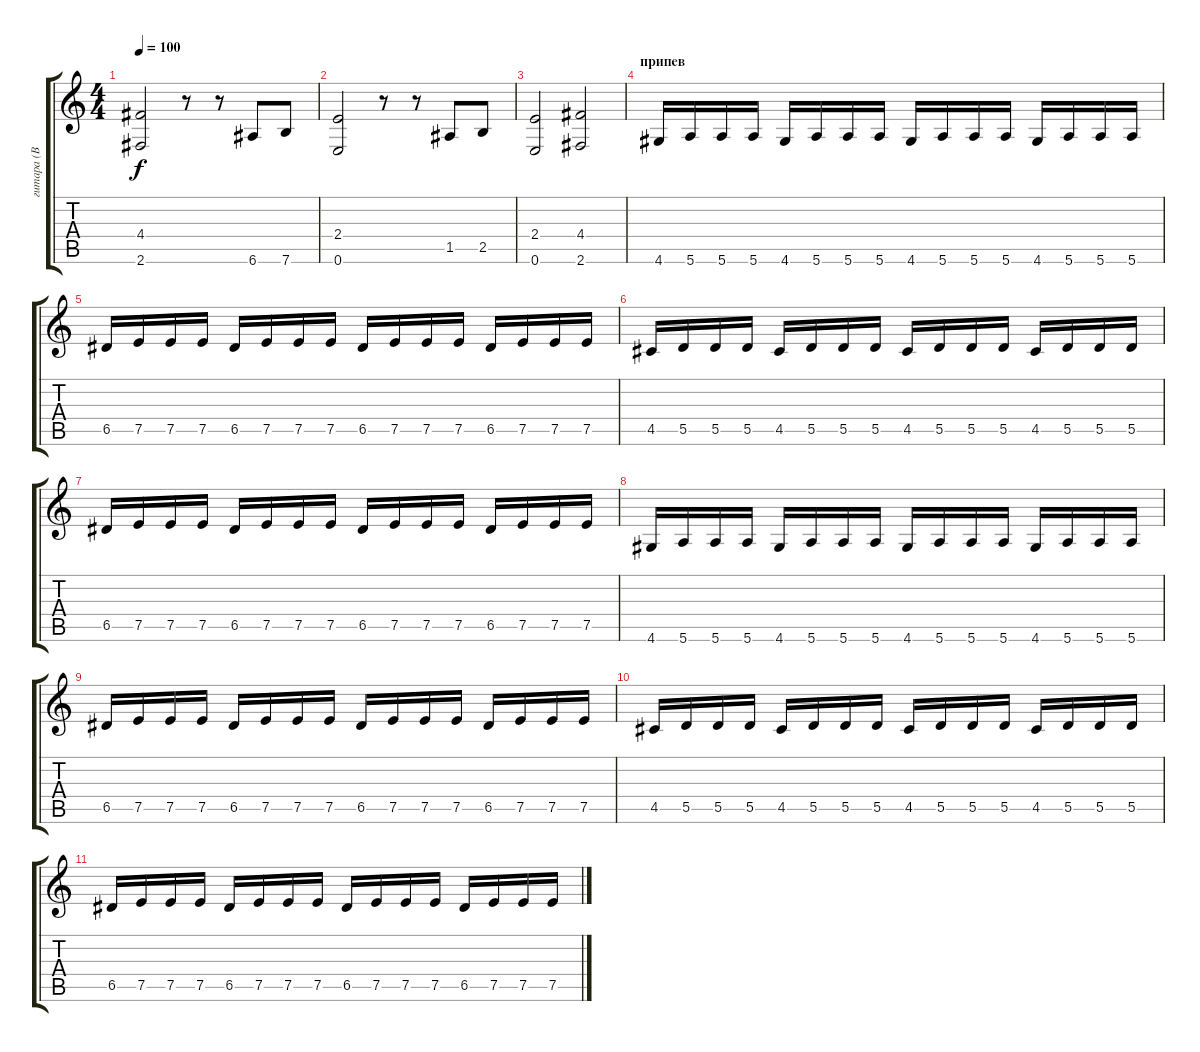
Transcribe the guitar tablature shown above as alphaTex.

\track (" гитара (Вадим)" " гитара (В") {instrument distortionguitar}
\staff {score tabs}
\tuning (E4 B3 G3 D3 A2 E2) {hide}
\ts (4 4)
\tempo 100
\clef g2
\ks c
(4.4 2.6).2{dy f} r.8 r.8 6.6.8 7.6.8 |
(2.4 0.6).2 r.8 r.8 1.5.8 2.5.8 |
(2.4 0.6).2 (4.4 2.6).2 |
\section ("" "припев")
4.6.16 5.6.16 5.6.16 5.6.16 4.6.16 5.6.16 5.6.16 5.6.16 4.6.16 5.6.16 5.6.16 5.6.16 4.6.16 5.6.16 5.6.16 5.6.16 |
6.5.16 7.5.16 7.5.16 7.5.16 6.5.16 7.5.16 7.5.16 7.5.16 6.5.16 7.5.16 7.5.16 7.5.16 6.5.16 7.5.16 7.5.16 7.5.16 |
4.5.16 5.5.16 5.5.16 5.5.16 4.5.16 5.5.16 5.5.16 5.5.16 4.5.16 5.5.16 5.5.16 5.5.16 4.5.16 5.5.16 5.5.16 5.5.16 |
6.5.16 7.5.16 7.5.16 7.5.16 6.5.16 7.5.16 7.5.16 7.5.16 6.5.16 7.5.16 7.5.16 7.5.16 6.5.16 7.5.16 7.5.16 7.5.16 |
4.6.16 5.6.16 5.6.16 5.6.16 4.6.16 5.6.16 5.6.16 5.6.16 4.6.16 5.6.16 5.6.16 5.6.16 4.6.16 5.6.16 5.6.16 5.6.16 |
6.5.16 7.5.16 7.5.16 7.5.16 6.5.16 7.5.16 7.5.16 7.5.16 6.5.16 7.5.16 7.5.16 7.5.16 6.5.16 7.5.16 7.5.16 7.5.16 |
4.5.16 5.5.16 5.5.16 5.5.16 4.5.16 5.5.16 5.5.16 5.5.16 4.5.16 5.5.16 5.5.16 5.5.16 4.5.16 5.5.16 5.5.16 5.5.16 |
6.5.16 7.5.16 7.5.16 7.5.16 6.5.16 7.5.16 7.5.16 7.5.16 6.5.16 7.5.16 7.5.16 7.5.16 6.5.16 7.5.16 7.5.16 7.5.16
